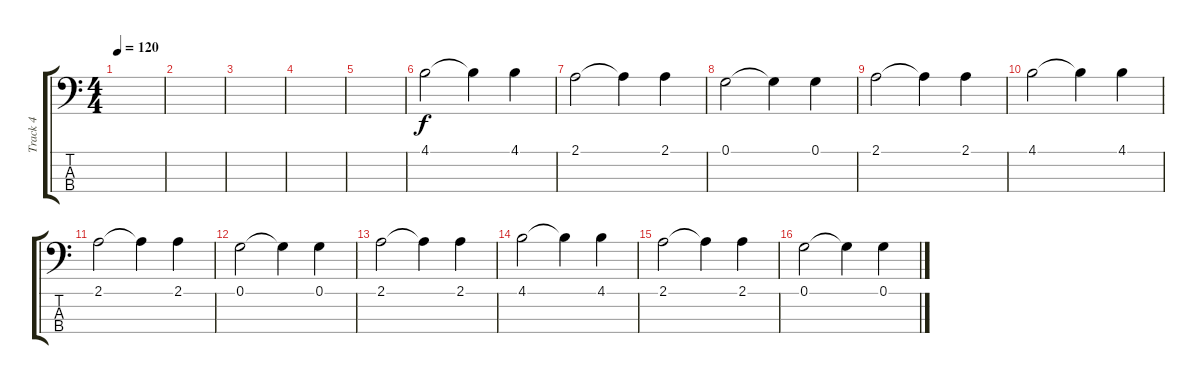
\track ("Track 4" "Track 4") {instrument slapbass1}
\staff {score tabs}
\tuning (G2 D2 A1 E1) {hide}
\ts (4 4)
\tempo 120
\clef f4
\ks c
|
|
|
|
|
4.1.2 4.1{t}.4 4.1.4 |
2.1.2 2.1{t}.4 2.1.4 |
0.1.2 0.1{t}.4 0.1.4 |
2.1.2 2.1{t}.4 2.1.4 |
4.1.2 4.1{t}.4 4.1.4 |
2.1.2 2.1{t}.4 2.1.4 |
0.1.2 0.1{t}.4 0.1.4 |
2.1.2 2.1{t}.4 2.1.4 |
4.1.2 4.1{t}.4 4.1.4 |
2.1.2 2.1{t}.4 2.1.4 |
0.1.2 0.1{t}.4 0.1.4
